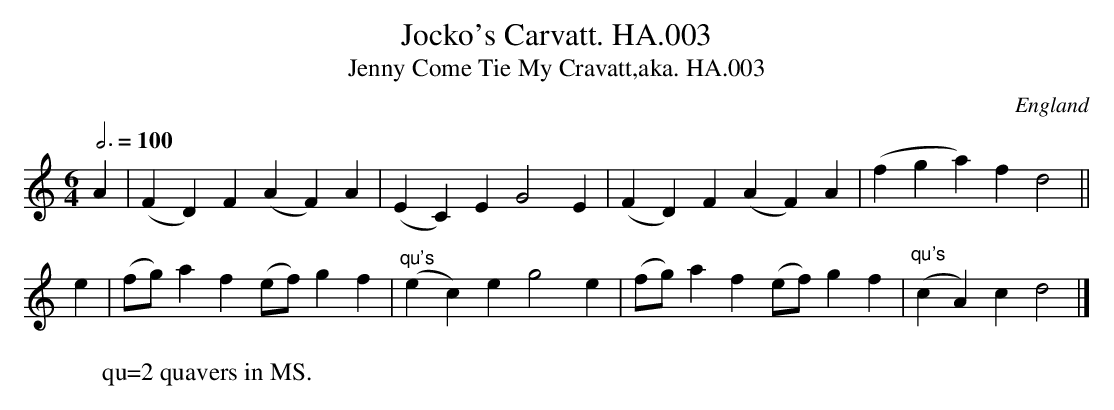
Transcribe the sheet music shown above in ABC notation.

X:1
T:Jocko's Carvatt. HA.003
T:Jenny Come Tie My Cravatt,aka. HA.003
M:6/4
L:1/8
Q:3/4=100
O:England
K:C major
A2|(F2D2)F2 (A2F2)A2|(E2C2)E2 G4E2|\
(F2D2)F2 (A2F2)A2|(f2g2a2) f2d4||!
e2|(fg)a2f2 (ef)g2f2|"^qu's"(e2c2)e2 g4e2|\
(fg)a2f2 (ef)g2f2|"^qu's"(c2A2)c2 d4|]
W:qu=2 quavers in MS.
